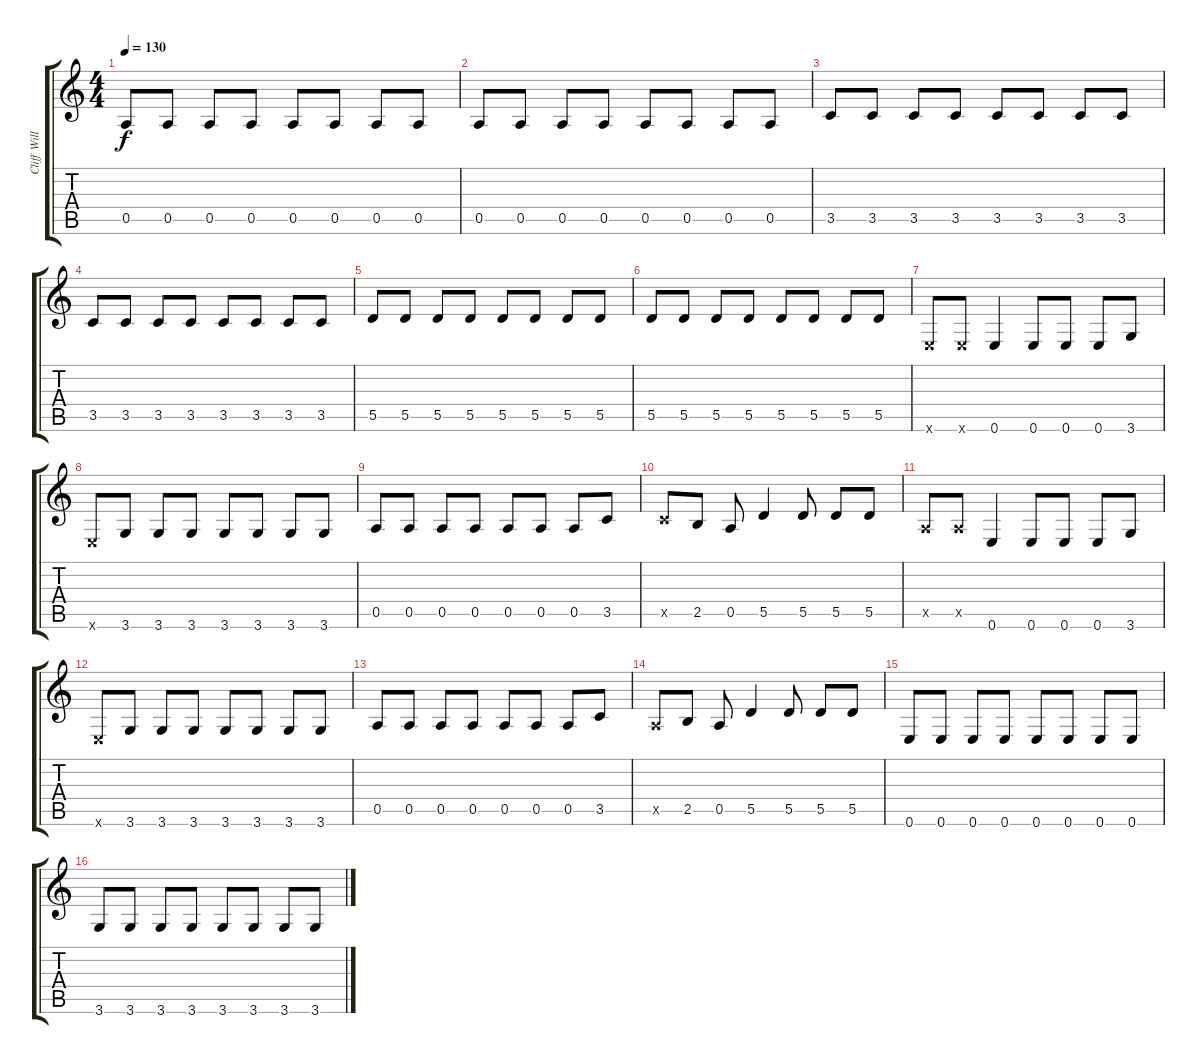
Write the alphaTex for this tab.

\track ("Cliff Williams" "Cliff Will") {instrument electricbasspick}
\staff {score tabs}
\tuning (E4 B3 G3 D3 A2 E2) {hide}
\ts (4 4)
\tempo 130
\clef g2
\ks c
0.5.8{dy f} 0.5.8 0.5.8 0.5.8 0.5.8 0.5.8 0.5.8 0.5.8 |
0.5.8 0.5.8 0.5.8 0.5.8 0.5.8 0.5.8 0.5.8 0.5.8 |
3.5.8 3.5.8 3.5.8 3.5.8 3.5.8 3.5.8 3.5.8 3.5.8 |
3.5.8 3.5.8 3.5.8 3.5.8 3.5.8 3.5.8 3.5.8 3.5.8 |
5.5.8 5.5.8 5.5.8 5.5.8 5.5.8 5.5.8 5.5.8 5.5.8 |
5.5.8 5.5.8 5.5.8 5.5.8 5.5.8 5.5.8 5.5.8 5.5.8 |
0.6{x}.8 0.6{x}.8 0.6.4 0.6.8 0.6.8 0.6.8 3.6.8 |
0.6{x}.8 3.6.8 3.6.8 3.6.8 3.6.8 3.6.8 3.6.8 3.6.8 |
0.5.8 0.5.8 0.5.8 0.5.8 0.5.8 0.5.8 0.5.8 3.5.8 |
3.5{x}.8 2.5.8 0.5.8 5.5.4 5.5.8 5.5.8 5.5.8 |
0.5{x}.8 0.5{x}.8 0.6.4 0.6.8 0.6.8 0.6.8 3.6.8 |
0.6{x}.8 3.6.8 3.6.8 3.6.8 3.6.8 3.6.8 3.6.8 3.6.8 |
0.5.8 0.5.8 0.5.8 0.5.8 0.5.8 0.5.8 0.5.8 3.5.8 |
0.5{x}.8 2.5.8 0.5.8 5.5.4 5.5.8 5.5.8 5.5.8 |
0.6.8 0.6.8 0.6.8 0.6.8 0.6.8 0.6.8 0.6.8 0.6.8 |
3.6.8 3.6.8 3.6.8 3.6.8 3.6.8 3.6.8 3.6.8 3.6.8
